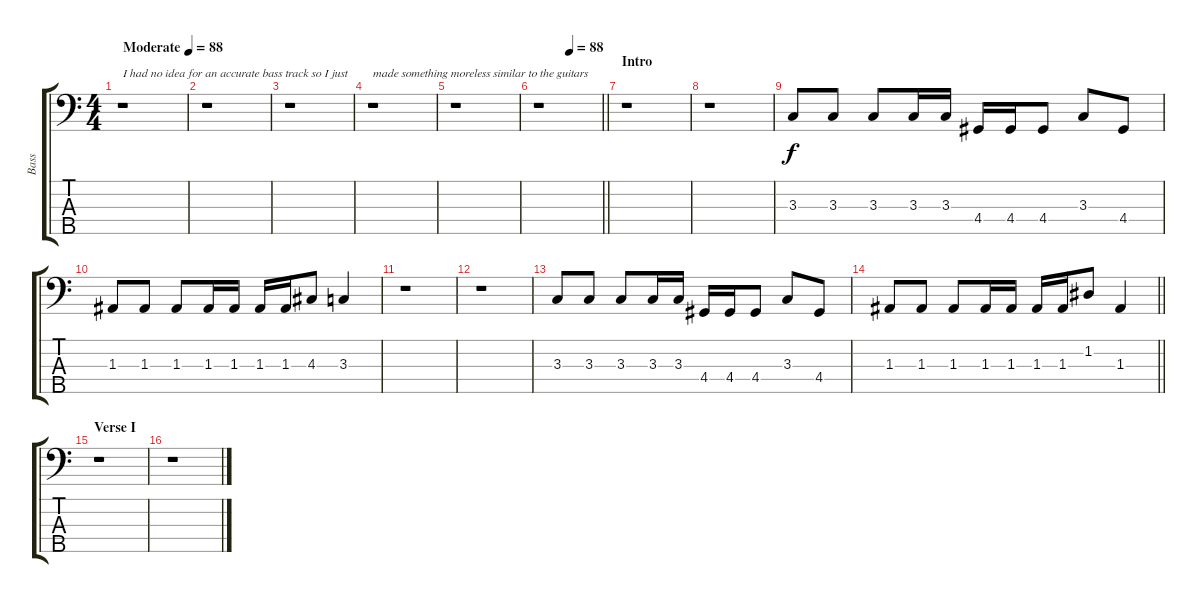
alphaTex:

\track ("Bass" "Bass") {instrument electricbassfinger}
\staff {score tabs}
\tuning (G2 D2 A1 E1 B0) {hide}
\ts (4 4)
\tempo (88 "Moderate")
\tempo 97
\tempo (88 "Moderate")
\clef f4
\ks c
r.1{txt "I had no idea for an accurate bass track so I just" dy f instrument electricbassfinger} |
r.1 |
r.1 |
r.1{txt "made something moreless similar to the guitars"} |
r.1 |
\tempo (88 0.5)
\barLineRight lightlight
r.1 |
\section ("" "Intro")
r.1 |
r.1 |
3.3.8 3.3.8 3.3.8 3.3.16 3.3.16 4.4.16 4.4.16 4.4.8 3.3.8 4.4.8 |
1.3.8 1.3.8 1.3.8 1.3.16 1.3.16 1.3.16 1.3.16 4.3.8 3.3.4 |
r.1 |
r.1 |
3.3.8 3.3.8 3.3.8 3.3.16 3.3.16 4.4.16 4.4.16 4.4.8 3.3.8 4.4.8 |
\barLineRight lightlight
1.3.8 1.3.8 1.3.8 1.3.16 1.3.16 1.3.16 1.3.16 1.2.8 1.3.4 |
\section ("" "Verse I")
r.1 |
r.1
